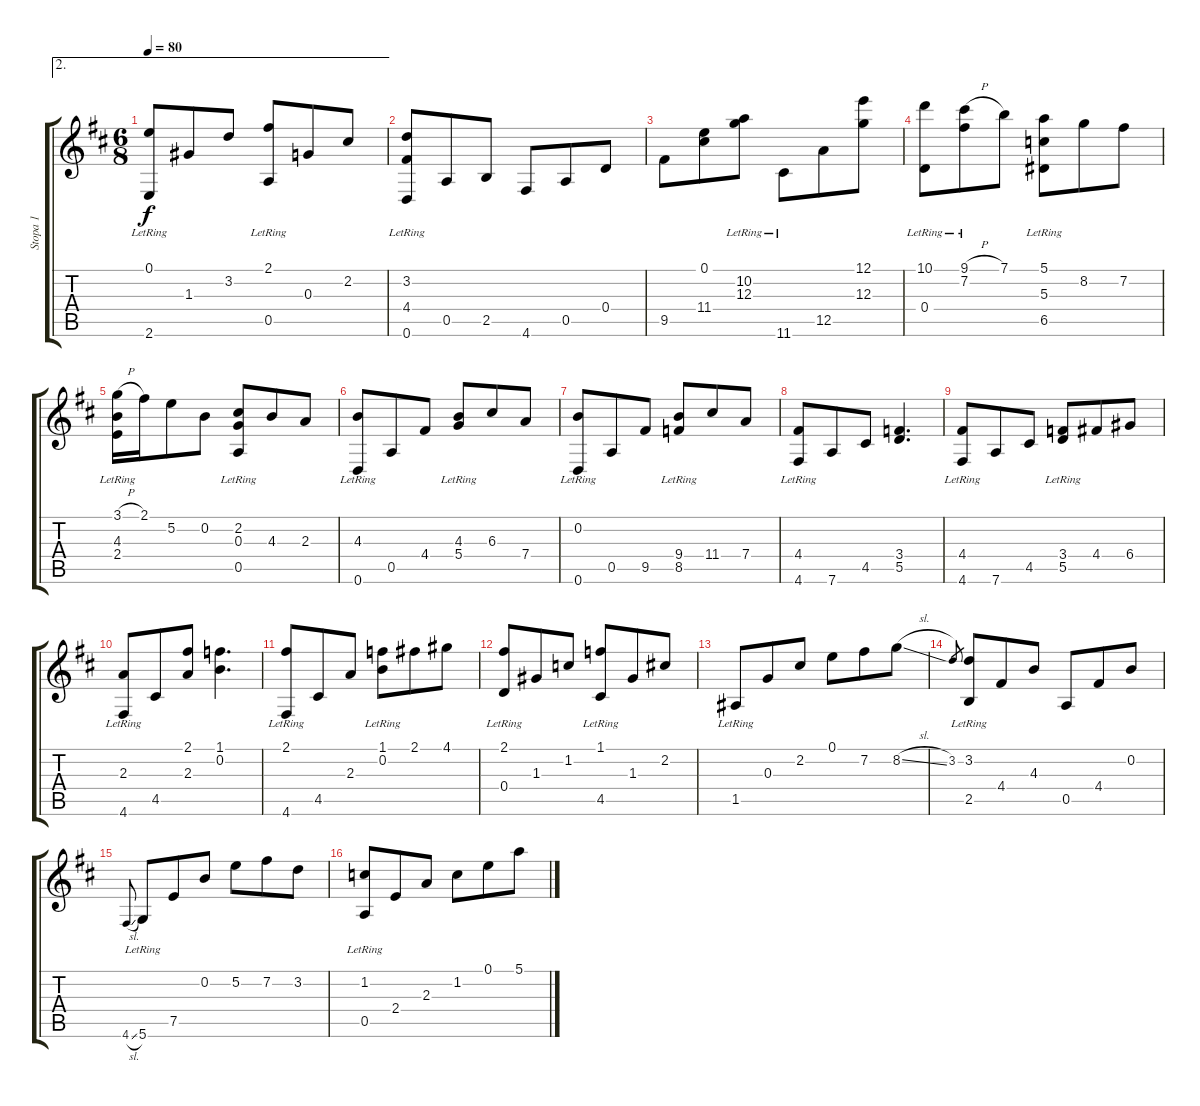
\track ("Stopa 1" "Stopa 1") {instrument acousticguitarnylon}
\staff {score tabs}
\tuning (E4 B3 G3 D3 A2 D2) {hide}
\ae 2
\ts (6 8)
\tempo 80
\clef g2
\ks d
(0.1{lr} 2.6{lr}).8{dy f} 1.3.8 3.2.8 (2.1{lr} 0.5{lr}).8 0.3.8 2.2.8 |
(3.2{lr} 4.4{lr} 0.6{lr}).8 0.5.8 2.5.8 4.6.8 0.5.8 0.4.8 |
9.5.8 (0.1 11.4).8 (10.2{lr} 12.3).8 11.6{lr}.8 12.5.8 (12.1 12.3).8 |
(10.1 0.4{lr}).8 (9.1{h} 7.2{lr}).8 7.1.8 (5.1 5.3{lr} 6.5{lr}).8 8.2.8 7.2.8 |
(3.1{h} 4.3{lr} 2.4{lr}).16 2.1.16 5.2.8 0.2.8 (2.2 0.3 0.5{lr}).8 4.3.8 2.3.8 |
(4.3{lr} 0.6{lr}).8 0.5.8 4.4.8 (4.3 5.4{lr}).8 6.3.8 7.4.8 |
(0.2{lr} 0.6{lr}).8 0.5.8 9.5.8 (9.4 8.5{lr}).8 11.4.8 7.4.8 |
(4.4{lr} 4.6).8 7.6.8 4.5.8 (3.4 5.5).4{d} |
(4.4 4.6{lr}).8 7.6.8 4.5.8 (3.4 5.5{lr}).8 4.4.8 6.4.8 |
(2.3{lr} 4.6{lr}).8 4.5.8 (2.1 2.3).8 (1.1 0.2).4{d} |
(2.1{lr} 4.6{lr}).8 4.5.8 2.3.8 (1.1 0.2{lr}).8 2.1.8 4.1.8 |
(2.1{lr} 0.4).8 1.3.8 1.2.8 (1.1{lr} 4.5).8 1.3.8 2.2.8 |
1.5{lr}.8 0.3.8 2.2.8 0.1.8 7.2.8 8.2{sl}.8 |
3.2.8{gr} (3.2{lr} 2.5{lr}).8 4.4.8 4.3.8 0.5.8 4.4.8 0.2.8 |
4.6{sl}.8{gr onbeat} 5.6{lr}.8 7.5.8 0.2.8 5.2.8 7.2.8 3.2.8 |
(1.2{lr} 0.5{lr}).8 2.4.8 2.3.8 1.2.8 0.1.8 5.1.8
